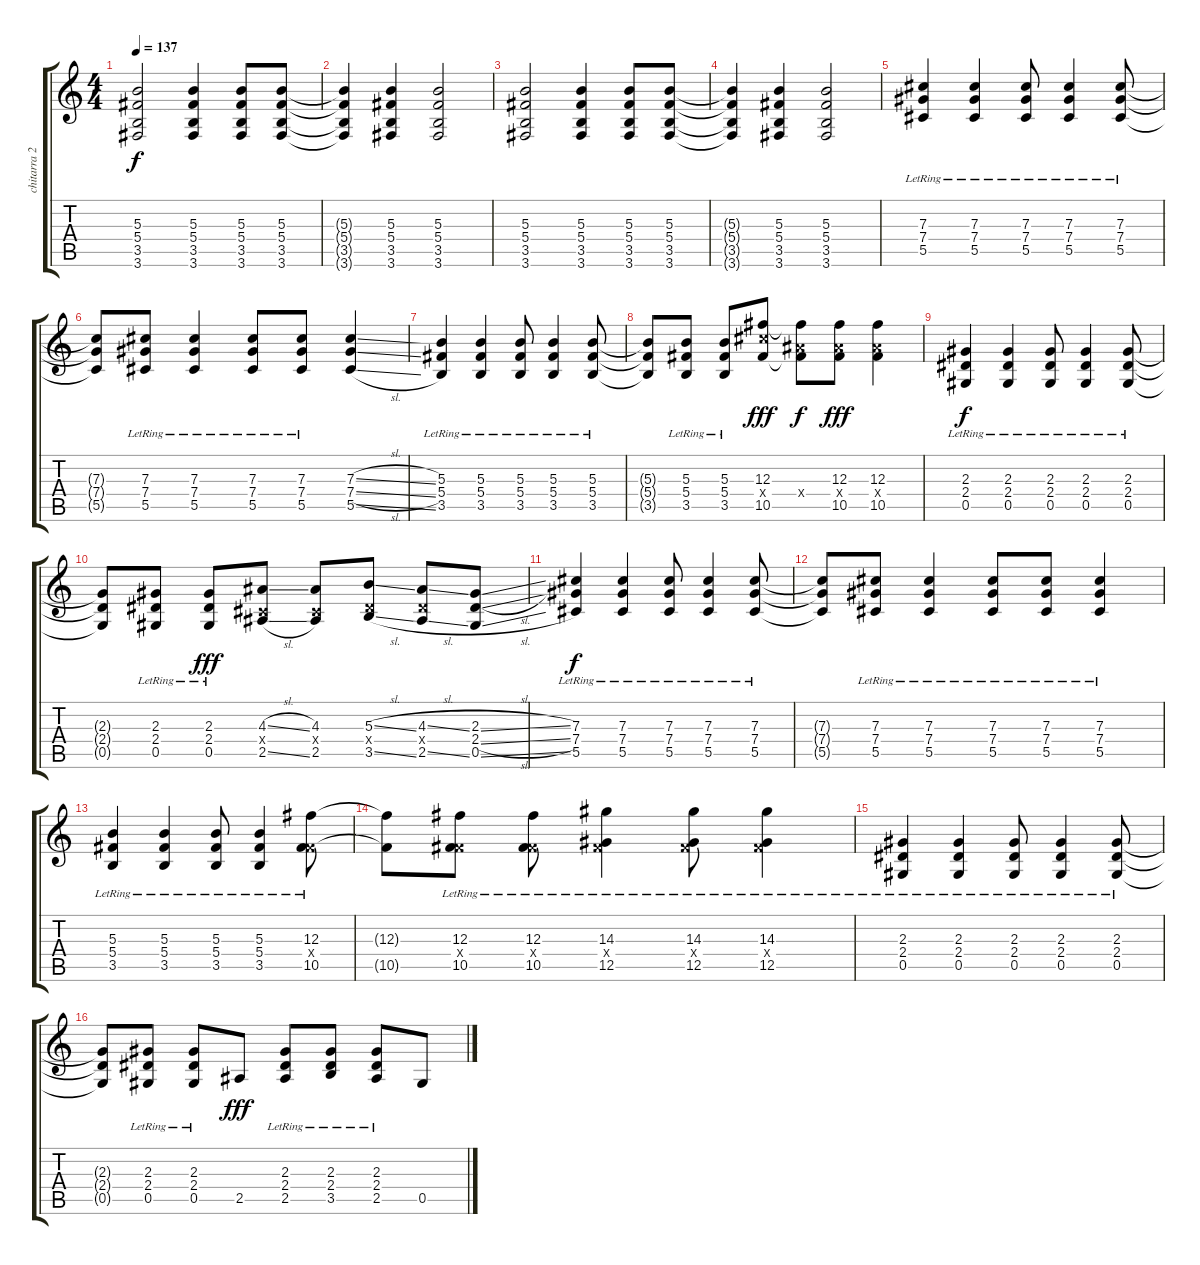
\track ("chitarra 2" "chitarra 2") {instrument overdrivenguitar}
\staff {score tabs}
\tuning (Eb4 Bb3 Gb3 Db3 Ab2 Eb2) {hide}
\ts (4 4)
\tempo 137
\clef g2
\ks c
(5.3 5.4 3.5 3.6).2{dy f} (5.3 5.4 3.5 3.6).4 (5.3 5.4 3.5 3.6).8 (5.3 5.4 3.5 3.6).8 |
(5.3{t} 5.4{t} 3.5{t} 3.6{t}).4 (5.3 5.4 3.5 3.6).4 (5.3 5.4 3.5 3.6).2 |
(5.3 5.4 3.5 3.6).2 (5.3 5.4 3.5 3.6).4 (5.3 5.4 3.5 3.6).8 (5.3 5.4 3.5 3.6).8 |
(5.3{t} 5.4{t} 3.5{t} 3.6{t}).4 (5.3 5.4 3.5 3.6).4 (5.3 5.4 3.5 3.6).2 |
(7.3{lr} 7.4{lr} 5.5{lr}).4{volume 12 balance 15} (7.3{lr} 7.4{lr} 5.5{lr}).4 (7.3{lr} 7.4{lr} 5.5{lr}).8 (7.3{lr} 7.4{lr} 5.5{lr}).4 (7.3{lr} 7.4{lr} 5.5{lr}).8 |
(7.3{t} 7.4{t} 5.5{t}).8 (7.3{lr} 7.4{lr} 5.5{lr}).8 (7.3{lr} 7.4{lr} 5.5{lr}).4 (7.3{lr} 7.4{lr} 5.5{lr}).8 (7.3{lr} 7.4{lr} 5.5{lr}).8 (7.3{sl} 7.4{sl} 5.5{sl}).4 |
(5.3{lr} 5.4{lr} 3.5).4 (5.3{lr} 5.4{lr} 3.5{lr}).4 (5.3{lr} 5.4{lr} 3.5{lr}).8 (5.3{lr} 5.4{lr} 3.5{lr}).4 (5.3{lr} 5.4{lr} 3.5{lr}).8 |
(5.3{t} 5.4{t} 3.5{t}).8 (5.3{lr} 5.4{lr} 3.5{lr}).8 (5.3 5.4{lr} 3.5).8 (12.3 12.4{x} 10.5).8{dy fff} (12.3{t} 9.4{x} 10.5{t}).8{dy f} (12.3 9.4{x} 10.5).8{dy fff} (12.3 9.4{x} 10.5).4 |
(2.3{lr} 2.4{lr} 0.5{lr}).4{dy f} (2.3{lr} 2.4{lr} 0.5{lr}).4 (2.3{lr} 2.4{lr} 0.5{lr}).8 (2.3{lr} 2.4{lr} 0.5{lr}).4 (2.3{lr} 2.4{lr} 0.5{lr}).8 |
(2.3{t} 2.4{t} 0.5{t}).8 (2.3{lr} 2.4{lr} 0.5{lr}).8 (2.3 2.4{lr} 0.5).8{dy fff} (4.3{sl} 0.4{x} 2.5{sl}).8 (4.3 0.4{x} 2.5).8 (5.3{sl} 2.4{x} 3.5{sl}).8 (4.3{sl} 2.4{x} 2.5{sl}).8 (2.3{sl} 2.4{sl} 0.5{sl}).8 |
(7.3{lr} 7.4{lr} 5.5{lr}).4{dy f} (7.3{lr} 7.4{lr} 5.5{lr}).4 (7.3{lr} 7.4{lr} 5.5{lr}).8 (7.3{lr} 7.4{lr} 5.5{lr}).4 (7.3{lr} 7.4{lr} 5.5{lr}).8 |
(7.3{t} 7.4{t} 5.5{t}).8 (7.3{lr} 7.4{lr} 5.5{lr}).8 (7.3{lr} 7.4{lr} 5.5{lr}).4 (7.3{lr} 7.4{lr} 5.5{lr}).8 (7.3{lr} 7.4{lr} 5.5{lr}).8 (7.3{lr} 7.4{lr} 5.5{lr}).4 |
(5.3{lr} 5.4{lr} 3.5{lr}).4 (5.3{lr} 5.4{lr} 3.5{lr}).4 (5.3{lr} 5.4{lr} 3.5{lr}).8 (5.3{lr} 5.4{lr} 3.5{lr}).4 (12.3{lr} 5.4{x} 10.5{lr}).8 |
(12.3{t} 10.5{t}).8 (12.3{lr} 5.4{x} 10.5{lr}).8 (12.3{lr} 5.4{x} 10.5{lr}).8 (14.3{lr} 5.4{x} 12.5{lr}).4 (14.3{lr} 5.4{x} 12.5{lr}).8 (14.3{lr} 5.4{x} 12.5{lr}).4 |
(2.3{lr} 2.4{lr} 0.5{lr}).4 (2.3{lr} 2.4{lr} 0.5{lr}).4 (2.3{lr} 2.4{lr} 0.5{lr}).8 (2.3{lr} 2.4{lr} 0.5{lr}).4 (2.3{lr} 2.4{lr} 0.5{lr}).8 |
(2.3{t} 2.4{t} 0.5{t}).8 (2.3{lr} 2.4{lr} 0.5{lr}).8 (2.3{lr} 2.4{lr} 0.5{lr}).8 2.5.8{dy fff} (2.3{lr} 2.4{lr} 2.5{lr}).8 (2.3{lr} 2.4{lr} 3.5{lr}).8 (2.3{lr} 2.4{lr} 2.5{lr}).8 0.5.8
